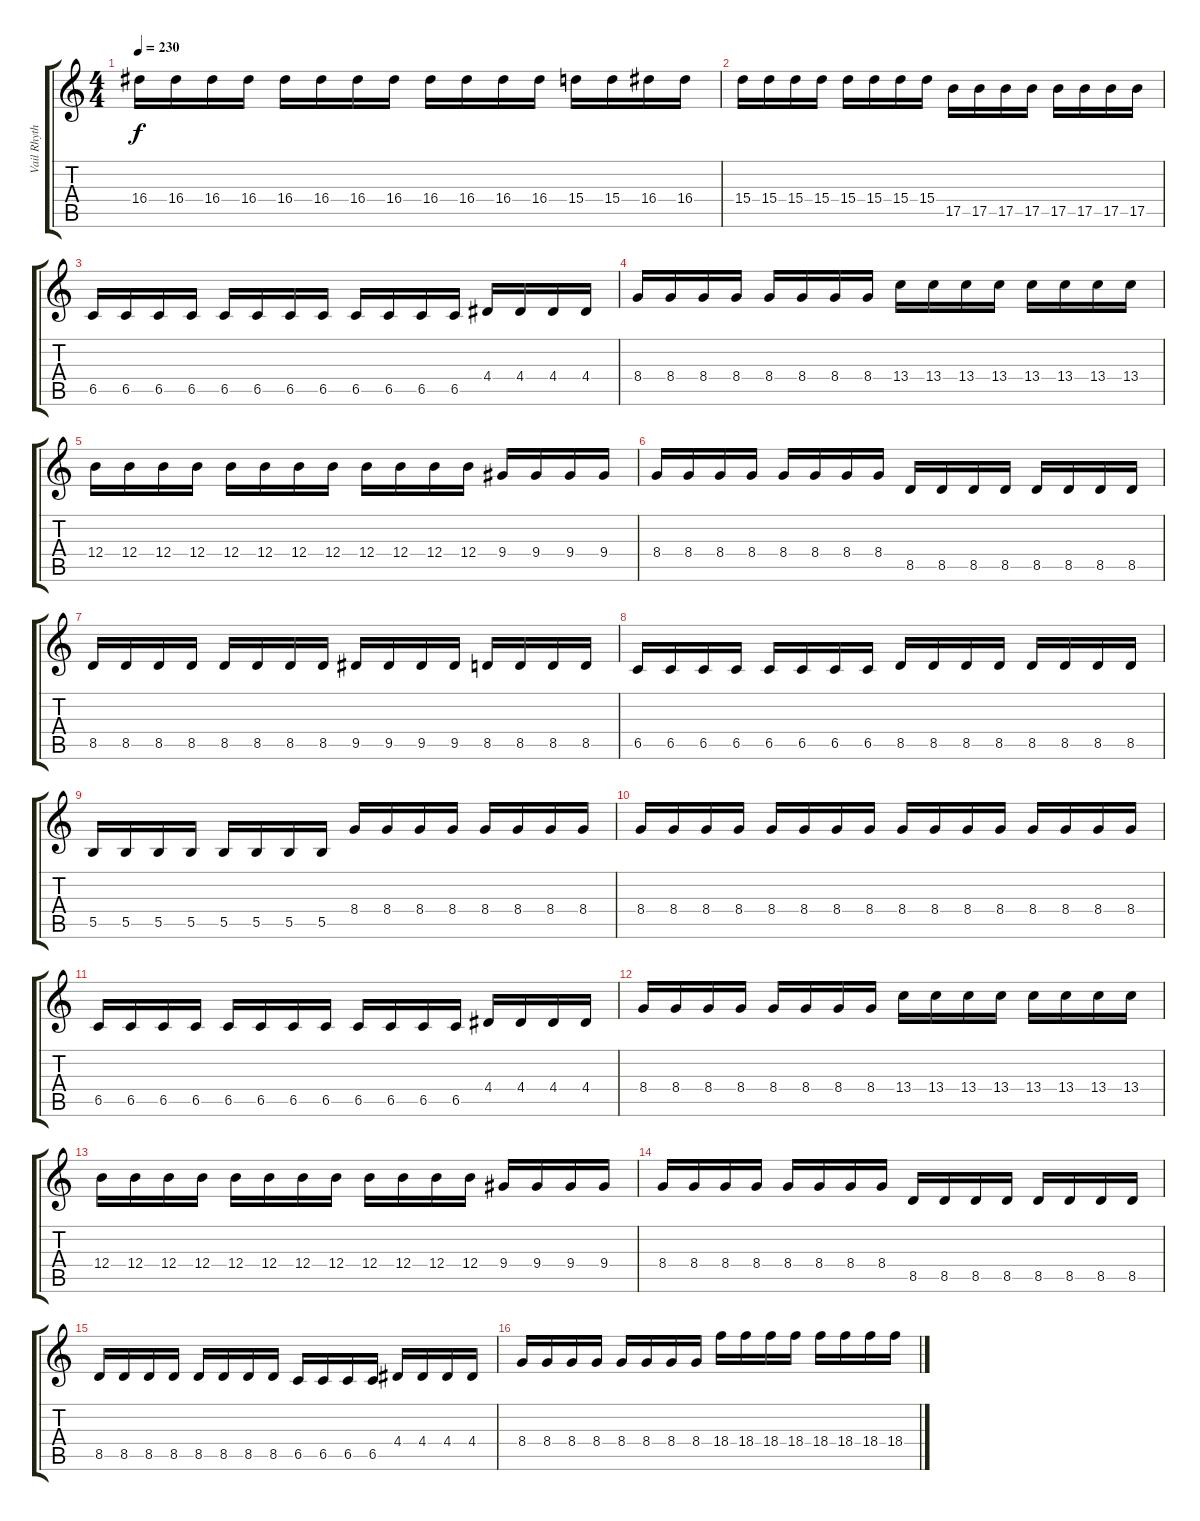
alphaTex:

\track ("Vail Rhythm" "Vail Rhyth") {instrument overdrivenguitar}
\staff {score tabs}
\tuning (Db4 Ab3 E3 B2 Gb2 B1) {hide}
\ts (4 4)
\tempo 230
\clef g2
\ks c
16.4.16{dy f} 16.4.16 16.4.16 16.4.16 16.4.16 16.4.16 16.4.16 16.4.16 16.4.16 16.4.16 16.4.16 16.4.16 15.4.16 15.4.16 16.4.16 16.4.16 |
15.4.16 15.4.16 15.4.16 15.4.16 15.4.16 15.4.16 15.4.16 15.4.16 17.5.16 17.5.16 17.5.16 17.5.16 17.5.16 17.5.16 17.5.16 17.5.16 |
6.5.16 6.5.16 6.5.16 6.5.16 6.5.16 6.5.16 6.5.16 6.5.16 6.5.16 6.5.16 6.5.16 6.5.16 4.4.16 4.4.16 4.4.16 4.4.16 |
8.4.16 8.4.16 8.4.16 8.4.16 8.4.16 8.4.16 8.4.16 8.4.16 13.4.16 13.4.16 13.4.16 13.4.16 13.4.16 13.4.16 13.4.16 13.4.16 |
12.4.16 12.4.16 12.4.16 12.4.16 12.4.16 12.4.16 12.4.16 12.4.16 12.4.16 12.4.16 12.4.16 12.4.16 9.4.16 9.4.16 9.4.16 9.4.16 |
8.4.16 8.4.16 8.4.16 8.4.16 8.4.16 8.4.16 8.4.16 8.4.16 8.5.16 8.5.16 8.5.16 8.5.16 8.5.16 8.5.16 8.5.16 8.5.16 |
8.5.16 8.5.16 8.5.16 8.5.16 8.5.16 8.5.16 8.5.16 8.5.16 9.5.16 9.5.16 9.5.16 9.5.16 8.5.16 8.5.16 8.5.16 8.5.16 |
6.5.16 6.5.16 6.5.16 6.5.16 6.5.16 6.5.16 6.5.16 6.5.16 8.5.16 8.5.16 8.5.16 8.5.16 8.5.16 8.5.16 8.5.16 8.5.16 |
5.5.16 5.5.16 5.5.16 5.5.16 5.5.16 5.5.16 5.5.16 5.5.16 8.4.16 8.4.16 8.4.16 8.4.16 8.4.16 8.4.16 8.4.16 8.4.16 |
8.4.16 8.4.16 8.4.16 8.4.16 8.4.16 8.4.16 8.4.16 8.4.16 8.4.16 8.4.16 8.4.16 8.4.16 8.4.16 8.4.16 8.4.16 8.4.16 |
6.5.16 6.5.16 6.5.16 6.5.16 6.5.16 6.5.16 6.5.16 6.5.16 6.5.16 6.5.16 6.5.16 6.5.16 4.4.16 4.4.16 4.4.16 4.4.16 |
8.4.16 8.4.16 8.4.16 8.4.16 8.4.16 8.4.16 8.4.16 8.4.16 13.4.16 13.4.16 13.4.16 13.4.16 13.4.16 13.4.16 13.4.16 13.4.16 |
12.4.16 12.4.16 12.4.16 12.4.16 12.4.16 12.4.16 12.4.16 12.4.16 12.4.16 12.4.16 12.4.16 12.4.16 9.4.16 9.4.16 9.4.16 9.4.16 |
8.4.16 8.4.16 8.4.16 8.4.16 8.4.16 8.4.16 8.4.16 8.4.16 8.5.16 8.5.16 8.5.16 8.5.16 8.5.16 8.5.16 8.5.16 8.5.16 |
8.5.16 8.5.16 8.5.16 8.5.16 8.5.16 8.5.16 8.5.16 8.5.16 6.5.16 6.5.16 6.5.16 6.5.16 4.4.16 4.4.16 4.4.16 4.4.16 |
8.4.16 8.4.16 8.4.16 8.4.16 8.4.16 8.4.16 8.4.16 8.4.16 18.4.16 18.4.16 18.4.16 18.4.16 18.4.16 18.4.16 18.4.16 18.4.16
